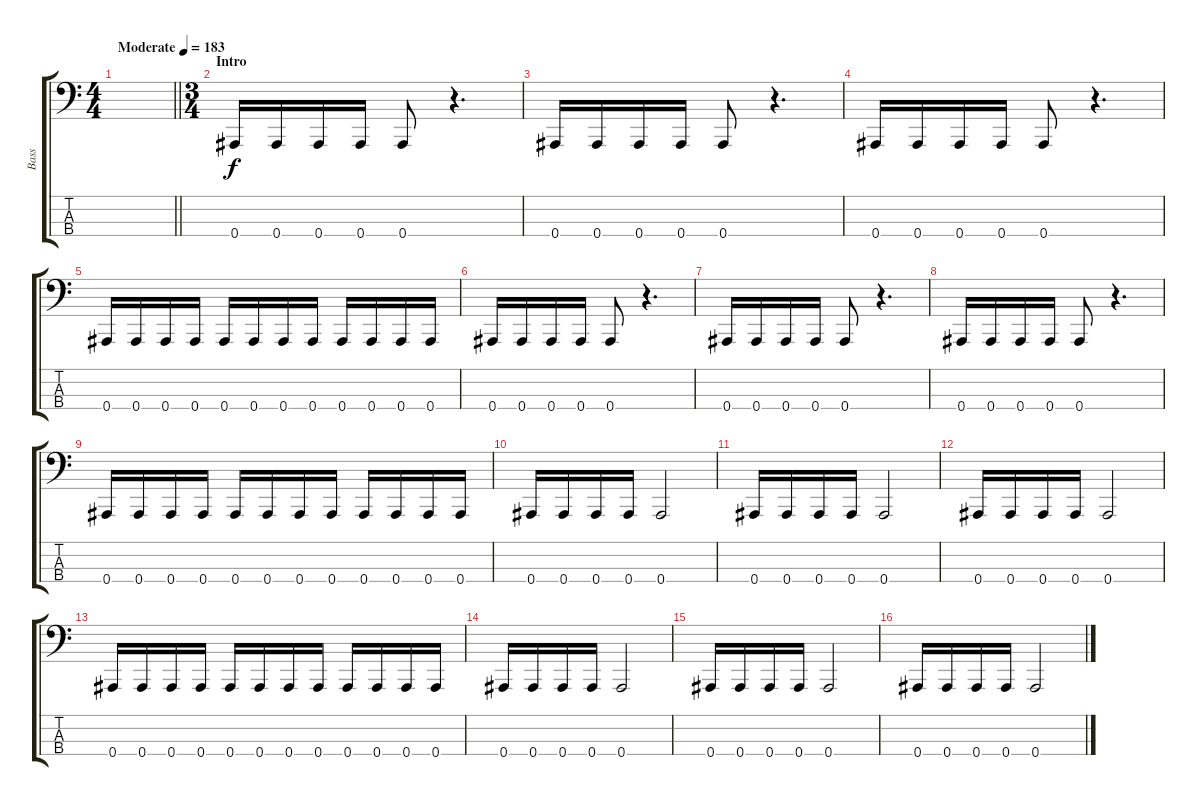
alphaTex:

\track ("Bass" "Bass") {instrument electricbassfinger}
\staff {score tabs}
\tuning (Db2 Ab1 Eb1 Bb0) {hide}
\ts (4 4)
\tempo (183 "Moderate")
\clef f4
\barLineRight lightlight
\ks c
|
\ts (3 4)
\section ("" "Intro")
0.4.16 0.4.16 0.4.16 0.4.16 0.4.8 r.4{d} |
0.4.16 0.4.16 0.4.16 0.4.16 0.4.8 r.4{d} |
0.4.16 0.4.16 0.4.16 0.4.16 0.4.8 r.4{d} |
0.4.16 0.4.16 0.4.16 0.4.16 0.4.16 0.4.16 0.4.16 0.4.16 0.4.16 0.4.16 0.4.16 0.4.16 |
0.4.16 0.4.16 0.4.16 0.4.16 0.4.8 r.4{d} |
0.4.16 0.4.16 0.4.16 0.4.16 0.4.8 r.4{d} |
0.4.16 0.4.16 0.4.16 0.4.16 0.4.8 r.4{d} |
0.4.16 0.4.16 0.4.16 0.4.16 0.4.16 0.4.16 0.4.16 0.4.16 0.4.16 0.4.16 0.4.16 0.4.16 |
0.4.16 0.4.16 0.4.16 0.4.16 0.4.2 |
0.4.16 0.4.16 0.4.16 0.4.16 0.4.2 |
0.4.16 0.4.16 0.4.16 0.4.16 0.4.2 |
0.4.16 0.4.16 0.4.16 0.4.16 0.4.16 0.4.16 0.4.16 0.4.16 0.4.16 0.4.16 0.4.16 0.4.16 |
0.4.16 0.4.16 0.4.16 0.4.16 0.4.2 |
0.4.16 0.4.16 0.4.16 0.4.16 0.4.2 |
0.4.16 0.4.16 0.4.16 0.4.16 0.4.2
